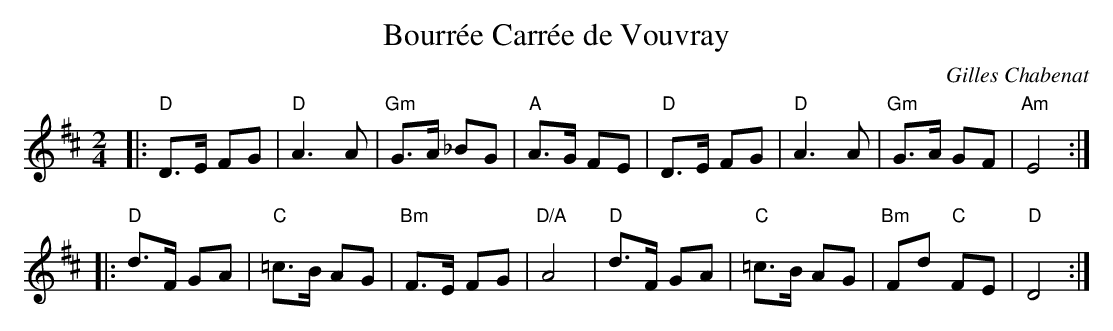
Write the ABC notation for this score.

X:1
T: Bourr\'ee Carr\'ee de Vouvray
C: Gilles Chabenat
M: 2/4
L: 1/8
K: D
|:\
"D"D>E FG | "D"A3 A | "Gm"G>A _BG | "A"A>G FE |\
"D"D>E FG | "D"A3 A | "Gm"G>A GF | "Am"E4 :|
|:\
"D"d>F GA | "C"=c>B AG | "Bm"F>E FG | "D/A"A4 |\
"D"d>F GA | "C"=c>B AG | "Bm"Fd "C"FE | "D"D4 :|
